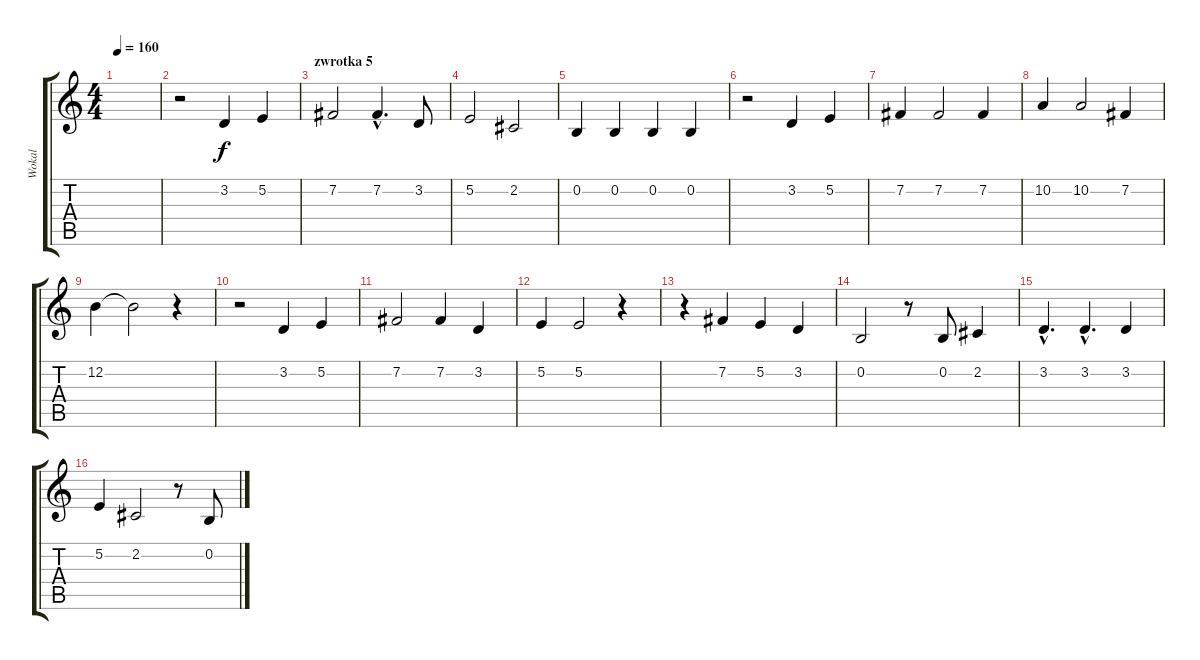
\track ("Wokal" "Wokal") {instrument voiceoohs}
\staff {score tabs}
\tuning (E4 B3 G3 D3 A2 E2) {hide}
\ts (4 4)
\tempo 160
\clef g2
\ks c
|
r.2 3.2.4 5.2.4 |
\section ("" "zwrotka 5")
7.2.2 7.2{hac}.4{d} 3.2.8 |
5.2.2 2.2.2 |
0.2.4 0.2.4 0.2.4 0.2.4 |
r.2 3.2.4 5.2.4 |
7.2.4 7.2.2 7.2.4 |
10.2.4 10.2.2 7.2.4 |
12.2.4 12.2{t}.2 r.4 |
r.2 3.2.4 5.2.4 |
7.2.2 7.2.4 3.2.4 |
5.2.4 5.2.2 r.4 |
r.4 7.2.4 5.2.4 3.2.4 |
0.2.2 r.8 0.2.8 2.2.4 |
3.2{hac}.4{d} 3.2{hac}.4{d} 3.2.4 |
5.2.4 2.2.2 r.8 0.2.8
